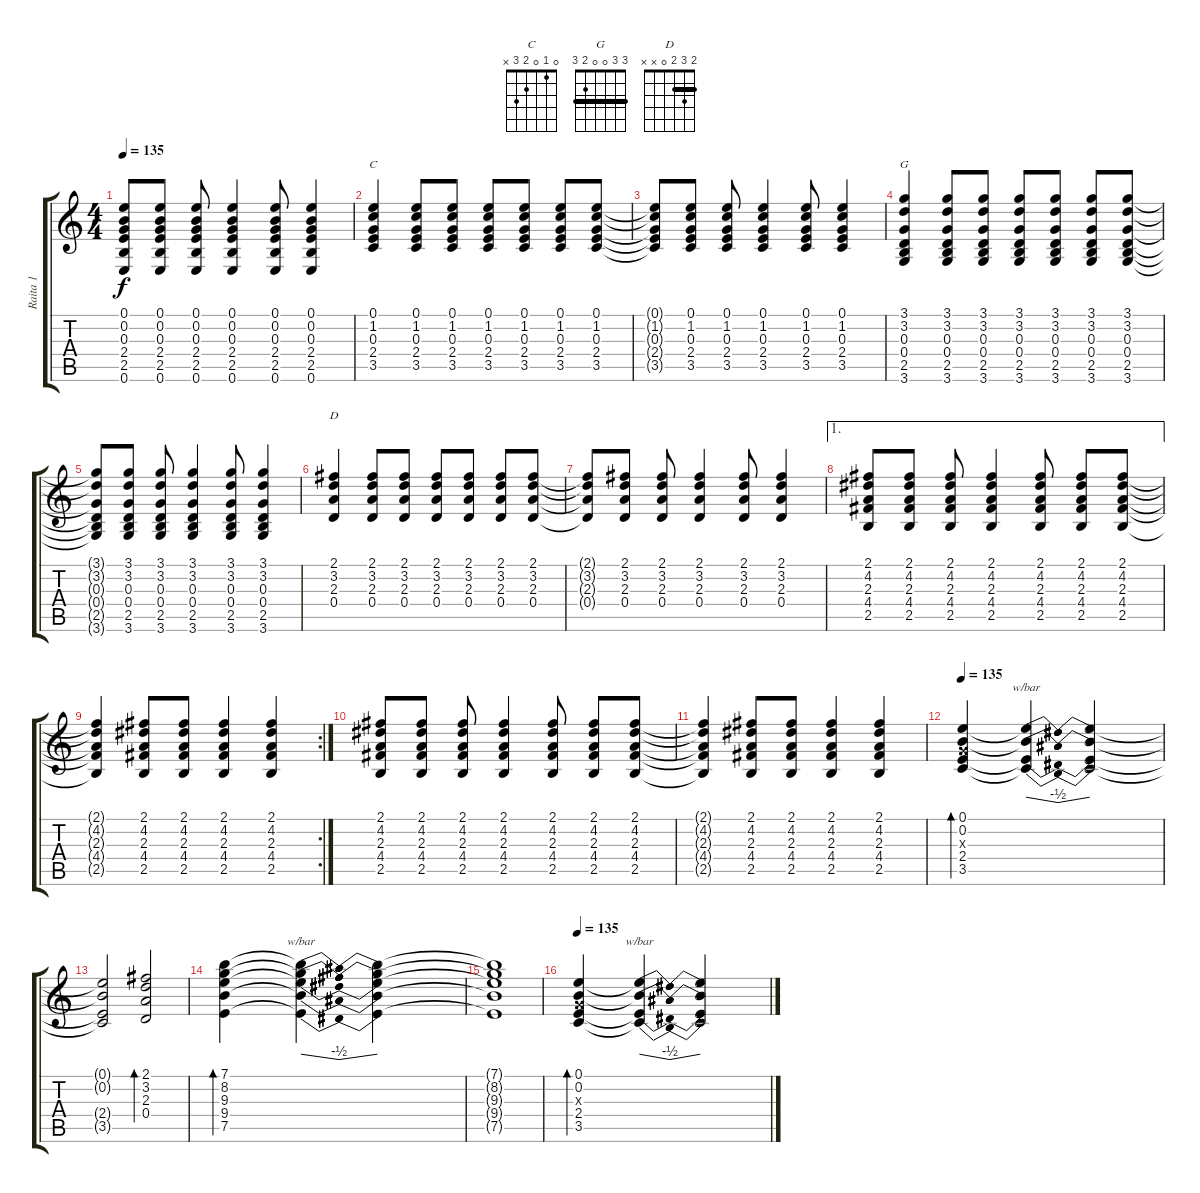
\track ("Raita 1" "Raita 1") {instrument electricguitarclean}
\staff {score tabs}
\tuning (E4 B3 G3 D3 A2 E2) {hide}
\chord ("C" 0 1 0 2 3 x)
\chord ("G" 3 3 0 0 2 3) {barre 3}
\chord ("D" 2 3 2 0 x x) {barre 2}
\ts (4 4)
\tempo 135
\clef g2
\ks c
(0.1{t} 0.2{t} 0.3{t} 2.4{t} 2.5{t} 0.6{t}).8{dy f} (0.1 0.2 0.3 2.4 2.5 0.6).8 (0.1 0.2 0.3 2.4 2.5 0.6).8 (0.1 0.2 0.3 2.4 2.5 0.6).4 (0.1 0.2 0.3 2.4 2.5 0.6).8 (0.1 0.2 0.3 2.4 2.5 0.6).4 |
(0.1 1.2 0.3 2.4 3.5).4{ch "C"} (0.1 1.2 0.3 2.4 3.5).8 (0.1 1.2 0.3 2.4 3.5).8 (0.1 1.2 0.3 2.4 3.5).8 (0.1 1.2 0.3 2.4 3.5).8 (0.1 1.2 0.3 2.4 3.5).8 (0.1 1.2 0.3 2.4 3.5).8 |
(0.1{t} 1.2{t} 0.3{t} 2.4{t} 3.5{t}).8 (0.1 1.2 0.3 2.4 3.5).8 (0.1 1.2 0.3 2.4 3.5).8 (0.1 1.2 0.3 2.4 3.5).4 (0.1 1.2 0.3 2.4 3.5).8 (0.1 1.2 0.3 2.4 3.5).4 |
(3.1 3.2 0.3 0.4 2.5 3.6).4{ch "G"} (3.1 3.2 0.3 0.4 2.5 3.6).8 (3.1 3.2 0.3 0.4 2.5 3.6).8 (3.1 3.2 0.3 0.4 2.5 3.6).8 (3.1 3.2 0.3 0.4 2.5 3.6).8 (3.1 3.2 0.3 0.4 2.5 3.6).8 (3.1 3.2 0.3 0.4 2.5 3.6).8 |
(3.1{t} 3.2{t} 0.3{t} 0.4{t} 2.5{t} 3.6{t}).8 (3.1 3.2 0.3 0.4 2.5 3.6).8 (3.1 3.2 0.3 0.4 2.5 3.6).8 (3.1 3.2 0.3 0.4 2.5 3.6).4 (3.1 3.2 0.3 0.4 2.5 3.6).8 (3.1 3.2 0.3 0.4 2.5 3.6).4 |
(2.1 3.2 2.3 0.4).4{ch "D"} (2.1 3.2 2.3 0.4).8 (2.1 3.2 2.3 0.4).8 (2.1 3.2 2.3 0.4).8 (2.1 3.2 2.3 0.4).8 (2.1 3.2 2.3 0.4).8 (2.1 3.2 2.3 0.4).8 |
(2.1{t} 3.2{t} 2.3{t} 0.4{t}).8 (2.1 3.2 2.3 0.4).8 (2.1 3.2 2.3 0.4).8 (2.1 3.2 2.3 0.4).4 (2.1 3.2 2.3 0.4).8 (2.1 3.2 2.3 0.4).4 |
\ae 1
(2.1 4.2 2.3 4.4 2.5).8 (2.1 4.2 2.3 4.4 2.5).8 (2.1 4.2 2.3 4.4 2.5).8 (2.1 4.2 2.3 4.4 2.5).4 (2.1 4.2 2.3 4.4 2.5).8 (2.1 4.2 2.3 4.4 2.5).8 (2.1 4.2 2.3 4.4 2.5).8 |
\rc 2
(2.1{t} 4.2{t} 2.3{t} 4.4{t} 2.5{t}).4 (2.1 4.2 2.3 4.4 2.5).8 (2.1 4.2 2.3 4.4 2.5).8 (2.1 4.2 2.3 4.4 2.5).4 (2.1 4.2 2.3 4.4 2.5).4 |
(2.1 4.2 2.3 4.4 2.5).8 (2.1 4.2 2.3 4.4 2.5).8 (2.1 4.2 2.3 4.4 2.5).8 (2.1 4.2 2.3 4.4 2.5).4 (2.1 4.2 2.3 4.4 2.5).8 (2.1 4.2 2.3 4.4 2.5).8 (2.1 4.2 2.3 4.4 2.5).8 |
(2.1{t} 4.2{t} 2.3{t} 4.4{t} 2.5{t}).4 (2.1 4.2 2.3 4.4 2.5).8 (2.1 4.2 2.3 4.4 2.5).8 (2.1 4.2 2.3 4.4 2.5).4 (2.1 4.2 2.3 4.4 2.5).4 |
\tempo 135
(0.1 0.2 0.3{x} 2.4 3.5).4{bd 240 volume 14 instrument electricguitarclean} (0.1{t} 0.2{t} 2.4{t} 3.5{t}).4{tbe (dip default 0 0 30 -2 60 0)} (0.1{t} 0.2{t} 2.4{t} 3.5{t}).2 |
(0.1{t} 0.2{t} 2.4{t} 3.5{t}).2 (2.1 3.2 2.3 0.4).2{bd 240} |
(7.1 8.2 9.3 9.4 7.5).4{bd 240} (7.1{t} 8.2{t} 9.3{t} 9.4{t} 7.5{t}).4{tbe (dip default 0 0 30 -2 60 0)} (7.1{t} 8.2{t} 9.3{t} 9.4{t} 7.5{t}).2 |
(7.1{t} 8.2{t} 9.3{t} 9.4{t} 7.5{t}).1 |
\tempo 135
(0.1 0.2 0.3{x} 2.4 3.5).4{bd 240 volume 14 instrument electricguitarclean} (0.1{t} 0.2{t} 2.4{t} 3.5{t}).4{tbe (dip default 0 0 30 -2 60 0)} (0.1{t} 0.2{t} 2.4{t} 3.5{t}).2
